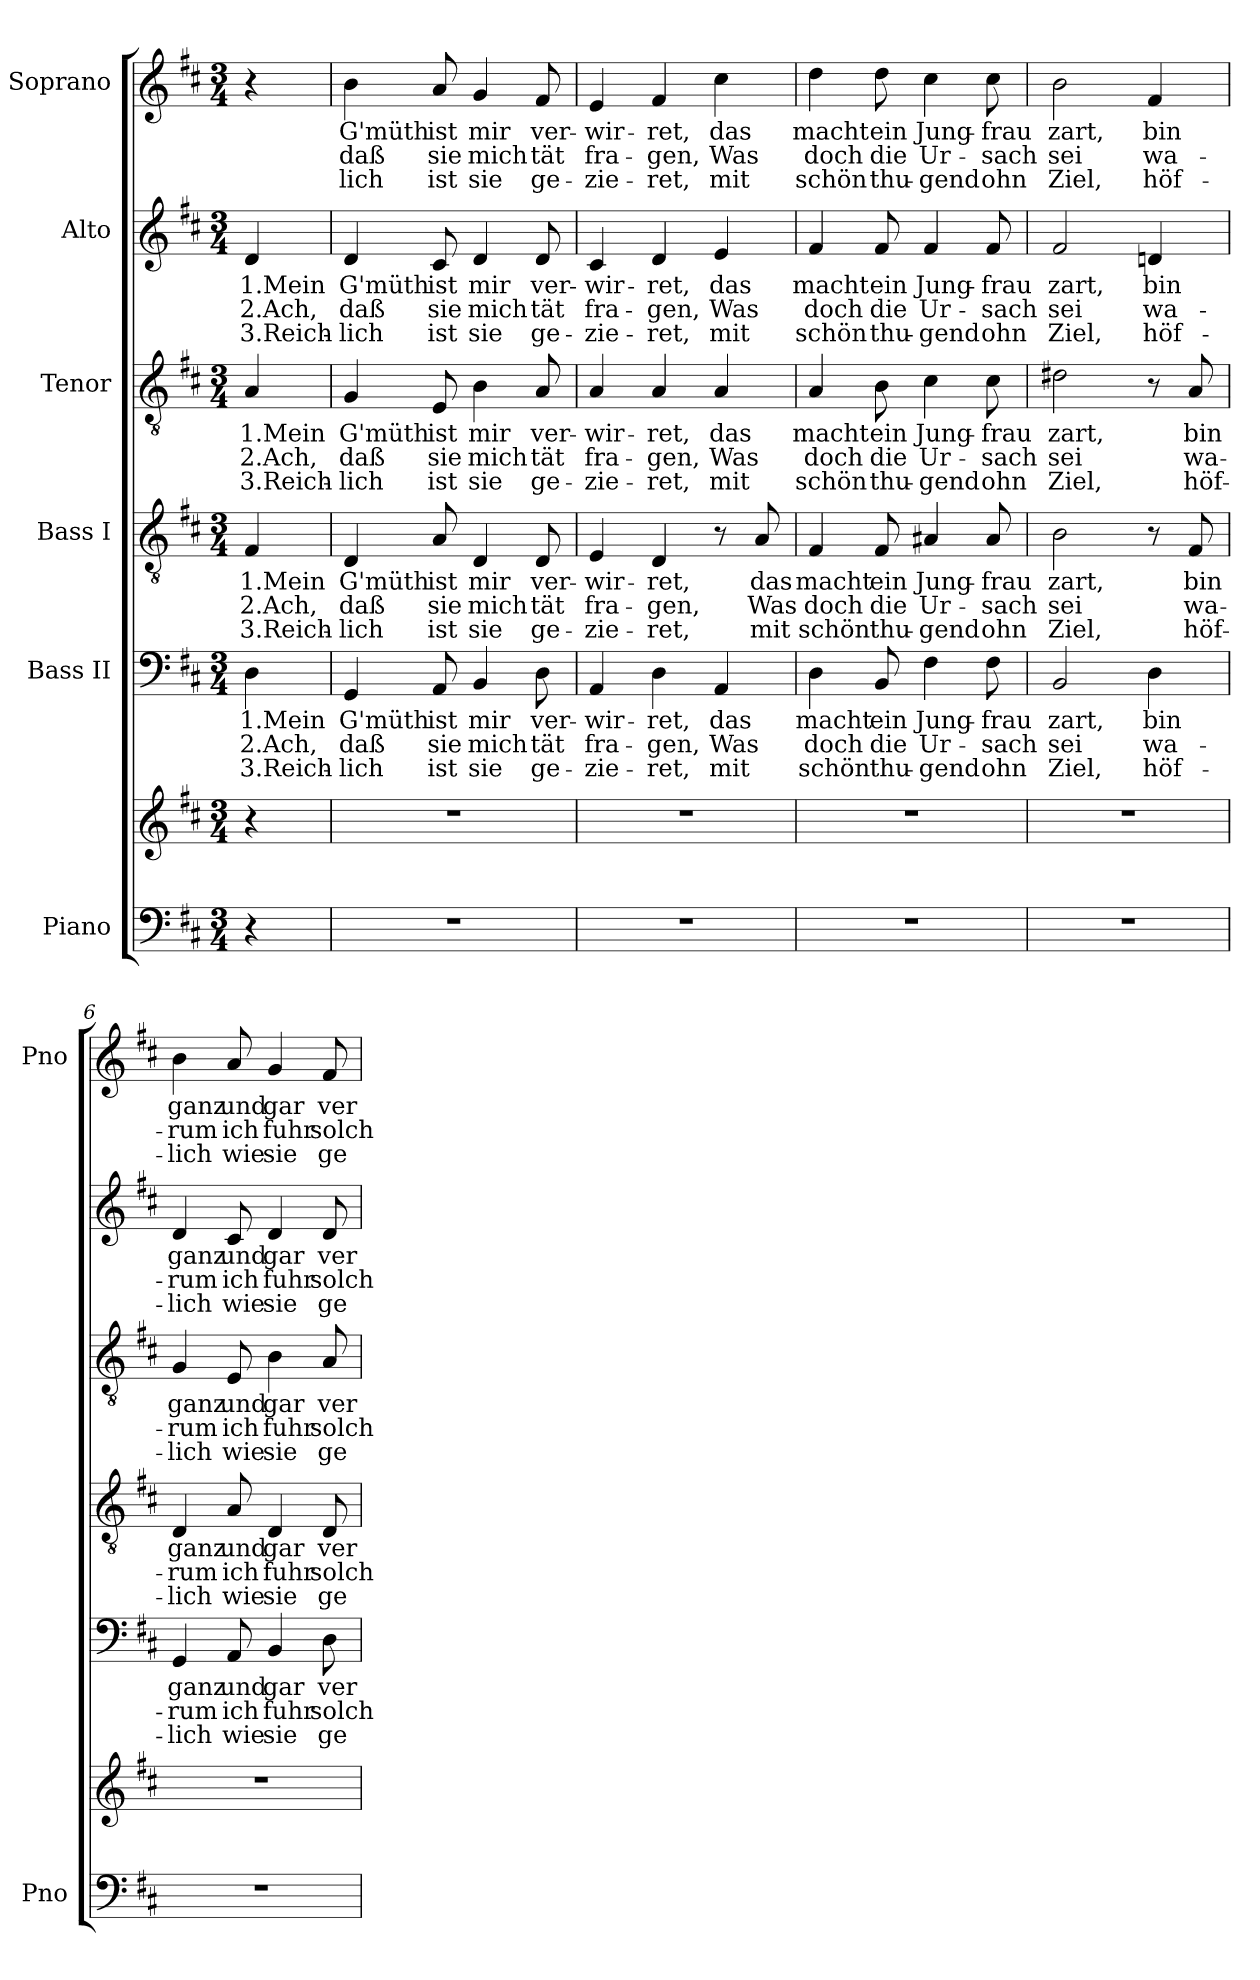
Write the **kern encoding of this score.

**kern	**kern	**kern	**text	**text	**text	**kern	**text	**text	**text	**kern	**text	**text	**text	**kern	**text	**text	**text	**kern	**text	**text	**text
*part6	*part6	*part5	*part5	*part5	*part5	*part4	*part4	*part4	*part4	*part3	*part3	*part3	*part3	*part2	*part2	*part2	*part2	*part1	*part1	*part1	*part1
*staff7	*staff6	*staff5	*staff5	*staff5	*staff5	*staff4	*staff4	*staff4	*staff4	*staff3	*staff3	*staff3	*staff3	*staff2	*staff2	*staff2	*staff2	*staff1	*staff1	*staff1	*staff1
*I"Piano	*	*I"Bass II	*	*	*	*I"Bass I	*	*	*	*I"Tenor	*	*	*	*I"Alto	*	*	*	*I"Soprano	*	*	*
*I'Pno	*	*	*	*	*	*	*	*	*	*	*	*	*	*	*	*	*	*I'Pno	*	*	*
*clefF4	*clefG2	*clefF4	*	*	*	*clefGv2	*	*	*	*clefGv2	*	*	*	*clefG2	*	*	*	*clefG2	*	*	*
*k[f#c#]	*k[f#c#]	*k[f#c#]	*	*	*	*k[f#c#]	*	*	*	*k[f#c#]	*	*	*	*k[f#c#]	*	*	*	*k[f#c#]	*	*	*
*D:	*D:	*D:	*	*	*	*D:	*	*	*	*D:	*	*	*	*D:	*	*	*	*D:	*	*	*
*M3/4	*M3/4	*M3/4	*	*	*	*M3/4	*	*	*	*M3/4	*	*	*	*M3/4	*	*	*	*M3/4	*	*	*
=1	=1	=1	=1	=1	=1	=1	=1	=1	=1	=1	=1	=1	=1	=1	=1	=1	=1	=1	=1	=1	=1
4r	4r	4D\	1.Mein	2.Ach,	3.Reich-	4F#/	1.Mein	2.Ach,	3.Reich-	4A/	1.Mein	2.Ach,	3.Reich-	4d/	1.Mein	2.Ach,	3.Reich-	4r	.	.	.
=2	=2	=2	=2	=2	=2	=2	=2	=2	=2	=2	=2	=2	=2	=2	=2	=2	=2	=2	=2	=2	=2
2.r	2.r	4GG/	G'müth	daß	-lich	4D/	G'müth	daß	-lich	4G/	G'müth	daß	-lich	4d/	G'müth	daß	-lich	4b\	G'müth	daß	lich
.	.	8AA/	ist	sie	ist	8A/	ist	sie	ist	8E/	ist	sie	ist	8c#/	ist	sie	ist	8a/	ist	sie	ist
.	.	4BB/	mir	mich	sie	4D/	mir	mich	sie	4B\	mir	mich	sie	4d/	mir	mich	sie	4g/	mir	mich	sie
.	.	8D\	-ver-	tät	ge-	8D/	ver-	tät	ge-	8A/	ver-	tät	ge-	8d/	-ver-	tät	ge-	8f#/	ver-	tät	ge-
=3	=3	=3	=3	=3	=3	=3	=3	=3	=3	=3	=3	=3	=3	=3	=3	=3	=3	=3	=3	=3	=3
2.r	2.r	4AA/	-wir-	fra-	-zie-	4E/	-wir-	fra-	-zie-	4A/	-wir-	fra-	-zie-	4c#/	-wir-	fra-	-zie-	4e/	-wir-	fra-	-zie-
.	.	4D\	ret,	-gen,	-ret,	4D/	-ret,	-gen,	-ret,	4A/	-ret,	-gen,	-ret,	4d/	ret,	-gen,	-ret,	4f#/	-ret,	-gen,	-ret,
.	.	4AA/	das	Was	mit	8r	.	.	.	4A/	das	Was	mit	4e/	das	Was	mit	4cc#\	das	Was	mit
.	.	.	.	.	.	8A/	das	Was	mit	.	.	.	.	.	.	.	.	.	.	.	.
=4	=4	=4	=4	=4	=4	=4	=4	=4	=4	=4	=4	=4	=4	=4	=4	=4	=4	=4	=4	=4	=4
2.r	2.r	4D\	macht	doch	schön	4F#/	macht	doch	schön	4A/	macht	doch	schön	4f#/	macht	doch	schön	4dd\	macht	doch	schön
.	.	8BB/	ein	die	thu-	8F#/	ein	die	thu-	8B\	ein	die	thu-	8f#/	ein	die	thu-	8dd\	ein	die	thu-
.	.	4F#\	-Jung-	Ur-	-gend	4A#X/	Jung-	Ur-	-gend	4c#\	Jung-	Ur-	-gend	4f#/	-Jung-	Ur-	-gend	4cc#\	Jung-	Ur-	-gend
.	.	8F#\	frau	-sach	ohn	8A#/	-frau	-sach	ohn	8c#\	-frau	-sach	ohn	8f#/	frau	-sach	ohn	8cc#\	-frau	-sach	ohn
=5	=5	=5	=5	=5	=5	=5	=5	=5	=5	=5	=5	=5	=5	=5	=5	=5	=5	=5	=5	=5	=5
2.r	2.r	2BB/	zart,	sei	Ziel,	2B\	zart,	sei	Ziel,	2d#X\	zart,	sei	Ziel,	2f#/	zart,	sei	Ziel,	2b\	zart,	sei	Ziel,
.	.	4D\	bin	wa-	höf-	8r	.	.	.	8r	.	.	.	4dn/	bin	wa-	höf-	4f#/	bin	wa-	höf-
.	.	.	.	.	.	8F#/	bin	wa-	höf-	8A/	bin	wa-	höf-	.	.	.	.	.	.	.	.
!!LO:LB:g=z
=6	=6	=6	=6	=6	=6	=6	=6	=6	=6	=6	=6	=6	=6	=6	=6	=6	=6	=6	=6	=6	=6
2.r	2.r	4GG/	ganz	-rum	-lich	4D/	ganz	-rum	-lich	4G/	ganz	-rum	-lich	4d/	ganz	-rum	-lich	4b\	ganz	-rum	-lich
.	.	8AA/	und	ich	wie	8A/	und	ich	wie	8E/	und	ich	wie	8c#/	und	ich	wie	8a/	und	ich	wie
.	.	4BB/	gar	fuhr	sie	4D/	gar	fuhr	sie	4B\	gar	fuhr	sie	4d/	gar	fuhr	sie	4g/	gar	fuhr	sie
.	.	8D\	-ver-	solch	ge-	8D/	ver-	solch	ge-	8A/	ver-	solch	ge-	8d/	-ver-	solch	ge-	8f#/	ver-	solch	ge-
=	=	=	=	=	=	=	=	=	=	=	=	=	=	=	=	=	=	=	=	=	=
*-	*-	*-	*-	*-	*-	*-	*-	*-	*-	*-	*-	*-	*-	*-	*-	*-	*-	*-	*-	*-	*-
